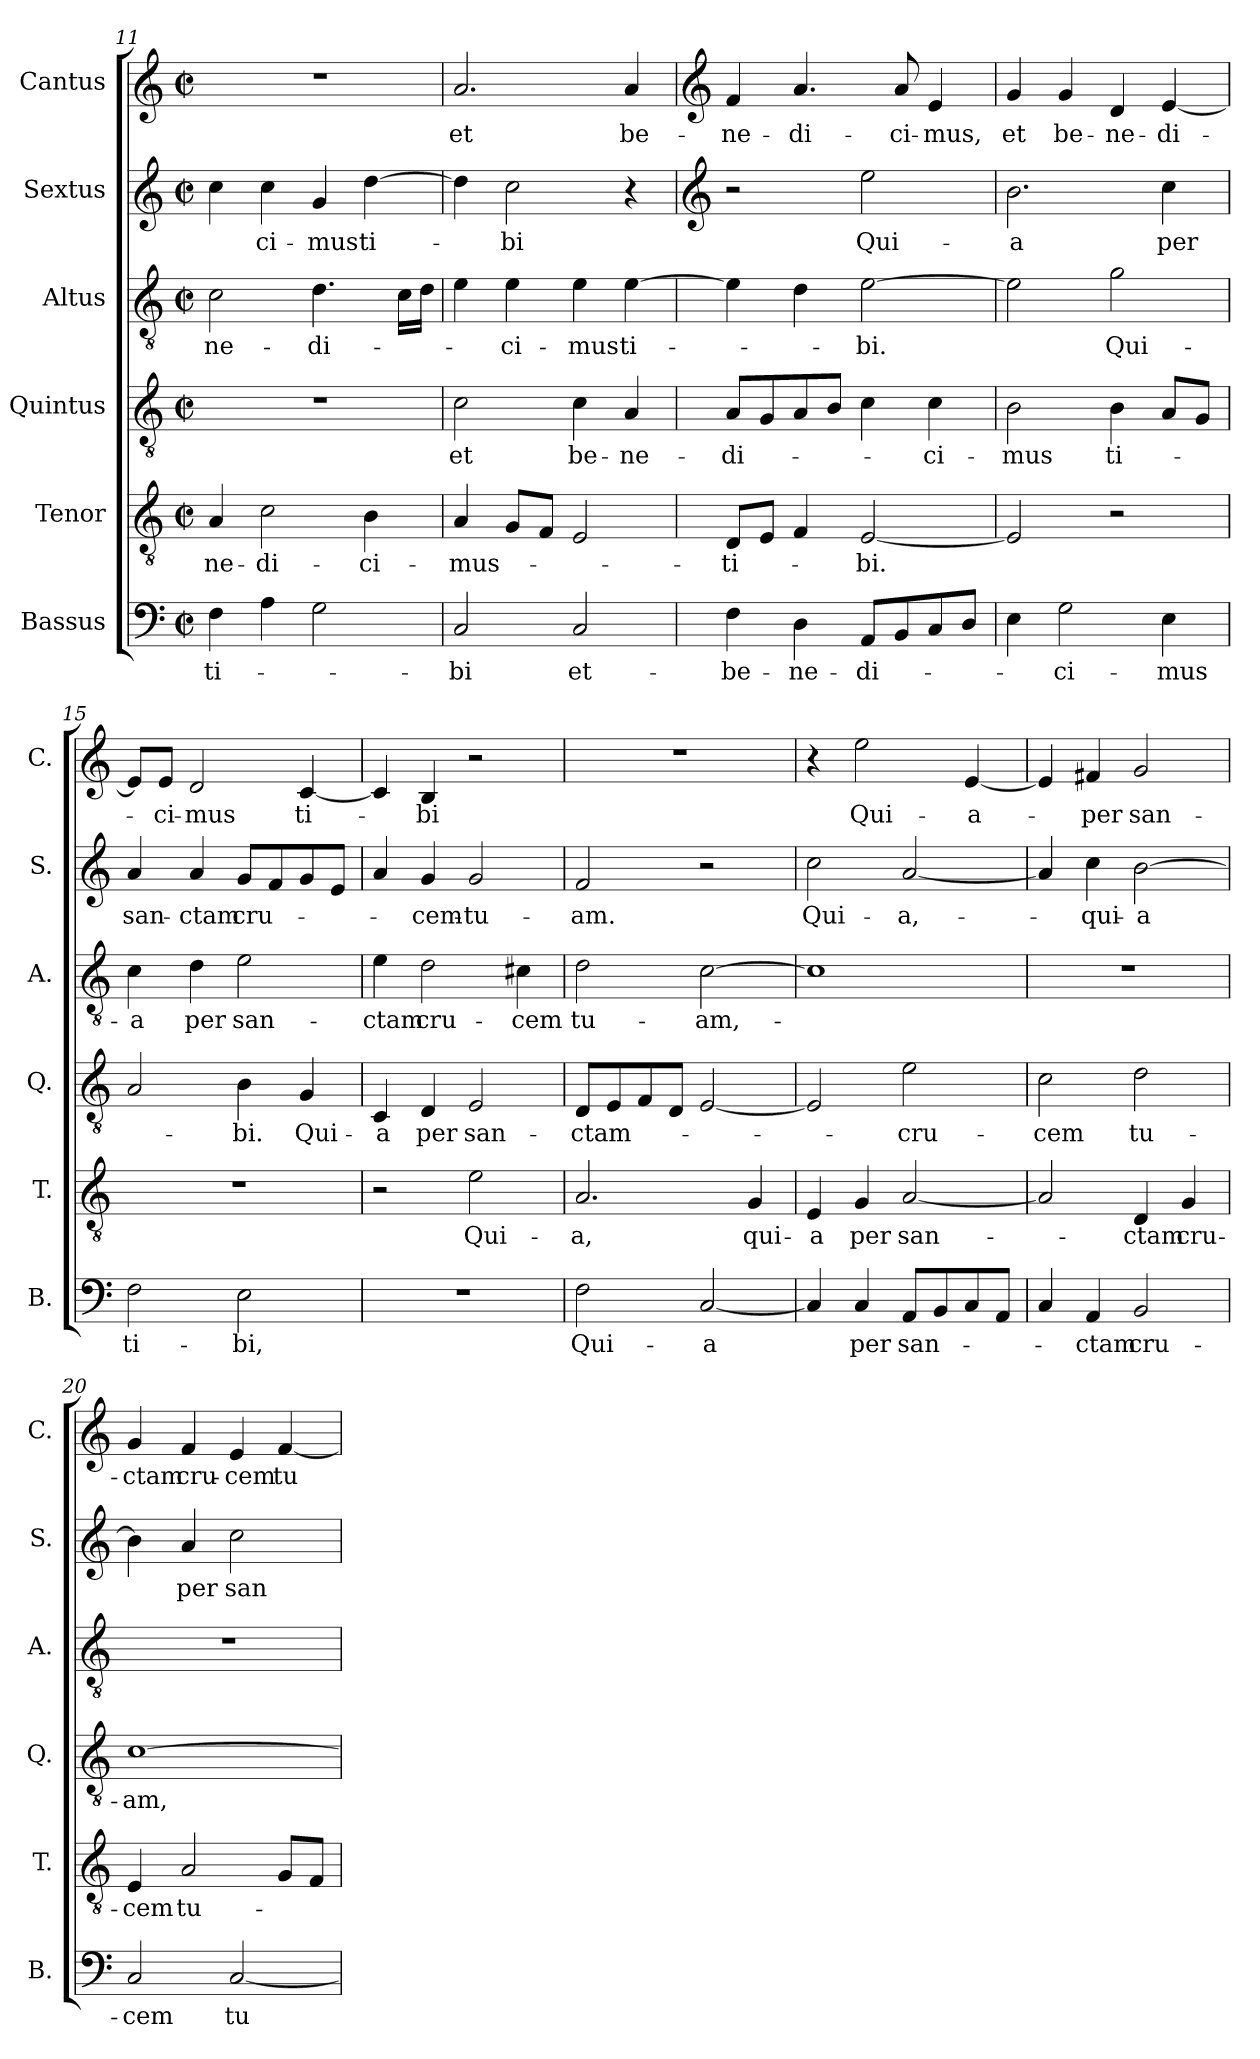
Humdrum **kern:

**kern	**text	**kern	**text	**kern	**text	**kern	**text	**kern	**text	**kern	**text
*part6	*part6	*part5	*part5	*part4	*part4	*part3	*part3	*part2	*part2	*part1	*part1
*staff6	*staff6	*staff5	*staff5	*staff4	*staff4	*staff3	*staff3	*staff2	*staff2	*staff1	*staff1
*I"Bassus	*	*I"Tenor	*	*I"Quintus	*	*I"Altus	*	*I"Sextus	*	*I"Cantus	*
*I'B.	*	*I'T.	*	*I'Q.	*	*I'A.	*	*I'S.	*	*I'C.	*
*clefF4	*	*clefGv2	*	*clefGv2	*	*clefGv2	*	*clefG2	*	*clefG2	*
*M2/2	*	*M2/2	*	*M2/2	*	*M2/2	*	*M2/2	*	*M2/2	*
*met(c|)	*	*met(c|)	*	*met(c|)	*	*met(c|)	*	*met(c|)	*	*met(c|)	*
=11	=11	=11	=11	=11	=11	=11	=11	=11	=11	=11	=11
!	!LO:LY:b:cj	!	!LO:LY:b:cj	!	!	!	!LO:LY:b:cj	!	!	!	!
4F\	ti-	4A/	-ne-	1r	.	2c\	-ne-	4cc\	.	1r	.
!	!	!	!LO:LY:b:cj	!	!	!	!	!	!LO:LY:b:cj	!	!
4A\	.	2c\	-di-	.	.	.	.	4cc\	-ci-	.	.
!	!	!	!	!	!	!	!LO:LY:b:cj	!	!LO:LY:b:cj	!	!
2G\	.	.	.	.	.	4.d\	-di-	4g/	-mus	.	.
!	!	!	!LO:LY:b:cj	!	!	!	!	!	!LO:LY:b:cj	!	!
.	.	4B\	-ci-	.	.	.	.	[>4dd\	ti-	.	.
.	.	.	.	.	.	16c\L	.	.	.	.	.
.	.	.	.	.	.	16d\J	.	.	.	.	.
=12	=12	=12	=12	=12	=12	=12	=12	=12	=12	=12	=12
!	!LO:LY:b:cj	!	!LO:LY:b:cj	!	!LO:LY:b:cj	!	!	!	!	!	!LO:LY:b:cj
2C/	-bi	4A/	-mus-	2c\	et	4e\	.	4dd\]	.	2.a/	et
!	!	!	!	!	!	!	!LO:LY:b:cj	!	!LO:LY:b:cj	!	!
.	.	8G/L	.	.	.	4e\	-ci-	2cc\	-bi	.	.
.	.	8F/J	.	.	.	.	.	.	.	.	.
!	!LO:LY:b:cj	!	!	!	!LO:LY:b:cj	!	!LO:LY:b:cj	!	!	!	!
2C/	et-	2E/	.	4c\	be-	4e\	-mus	.	.	.	.
!	!	!	!	!	!LO:LY:b:cj	!	!LO:LY:b:cj	!	!	!	!LO:LY:b:cj
.	.	.	.	4A/	-ne-	[<4e\	ti-	4r	.	4a/	be-
!!LO:PB:g=z
=13	=13	=13	=13	=13	=13	=13	=13	=13	=13	=13	=13
*	*	*	*	*	*	*	*	*clefG2	*	*clefG2	*
!	!LO:LY:b:cj	!	!LO:LY:b:cj	!	!LO:LY:b:cj	!	!	!	!	!	!LO:LY:b:cj
4F\	-be-	8D/L	-ti-	8A/L	-di-	4e\]	.	2r	.	4f/	-ne-
.	.	8E/J	.	8G/	.	.	.	.	.	.	.
!	!LO:LY:b:cj	!	!	!	!	!	!	!	!	!	!LO:LY:b:cj
4D\	-ne-	4F/	.	8A/	.	4d\	.	.	.	4.a/	-di-
.	.	.	.	8B/J	.	.	.	.	.	.	.
!	!LO:LY:b:cj	!	!LO:LY:b:cj	!	!	!	!LO:LY:b:cj	!	!LO:LY:b:cj	!	!
8AA/L	-di-	[<2E/	-bi.	4c\	.	[>2e\	-bi.	2ee\	Qui-	.	.
!	!	!	!	!	!	!	!	!	!	!	!LO:LY:b
8BB/	.	.	.	.	.	.	.	.	.	8a/	-ci-
!	!	!	!	!	!LO:LY:b:cj	!	!	!	!	!	!LO:LY:b:cj
8C/	.	.	.	4c\	-ci-	.	.	.	.	4e/	-mus,
8D/J	.	.	.	.	.	.	.	.	.	.	.
=14	=14	=14	=14	=14	=14	=14	=14	=14	=14	=14	=14
!	!	!	!	!	!LO:LY:b:cj	!	!	!	!LO:LY:b:cj	!	!LO:LY:b:cj
4E\	.	2E/]	.	2B\	-mus	2e\]	.	2.b\	-a	4g/	et
!	!LO:LY:b:cj	!	!	!	!	!	!	!	!	!	!LO:LY:b:cj
2G\	-ci-	.	.	.	.	.	.	.	.	4g/	be-
!	!	!	!	!	!LO:LY:b:cj	!	!LO:LY:b:cj	!	!	!	!LO:LY:b:cj
.	.	2r	.	4B\	ti-	2g\	Qui-	.	.	4d/	-ne-
!	!LO:LY:b:cj	!	!	!	!	!	!	!	!LO:LY:b:cj	!	!LO:LY:b:cj
4E\	-mus	.	.	8A/L	.	.	.	4cc\	per	[<4e/	-di-
.	.	.	.	8G/J	.	.	.	.	.	.	.
=15	=15	=15	=15	=15	=15	=15	=15	=15	=15	=15	=15
!	!LO:LY:b:cj	!	!	!	!	!	!LO:LY:b:cj	!	!LO:LY:b:cj	!	!
2F\	ti-	1r	.	2A/	.	4c\	-a	4a/	san-	8e/L]	.
!	!	!	!	!	!	!	!	!	!	!	!LO:LY:b
.	.	.	.	.	.	.	.	.	.	8e/J	-ci-
!	!	!	!	!	!	!	!LO:LY:b:cj	!	!LO:LY:b:cj	!	!LO:LY:b:cj
.	.	.	.	.	.	4d\	per	4a/	-ctam	2d/	-mus
!	!LO:LY:b:cj	!	!	!	!LO:LY:b:cj	!	!LO:LY:b:cj	!	!LO:LY:b:cj	!	!
2E\	-bi,	.	.	4B\	-bi.	2e\	san-	8g/L	cru-	.	.
.	.	.	.	.	.	.	.	8f/	.	.	.
!	!	!	!	!	!LO:LY:b:cj	!	!	!	!	!	!LO:LY:b:cj
.	.	.	.	4G/	Qui-	.	.	8g/	.	[<4c/	ti-
.	.	.	.	.	.	.	.	8e/J	.	.	.
=16	=16	=16	=16	=16	=16	=16	=16	=16	=16	=16	=16
!	!	!	!	!	!LO:LY:b:cj	!	!LO:LY:b:cj	!	!	!	!
1r	.	2r	.	4C/	-a	4e\	-ctam	4a/	.	4c/]	.
!	!	!	!	!	!LO:LY:b:cj	!	!LO:LY:b:cj	!	!LO:LY:b:cj	!	!LO:LY:b:cj
.	.	.	.	4D/	per	2d\	cru-	4g/	-cem-	4B/	-bi
!	!	!	!LO:LY:b:cj	!	!LO:LY:b:cj	!	!	!	!LO:LY:b:cj	!	!
.	.	2e\	Qui-	2E/	san-	.	.	2g/	-tu-	2r	.
!	!	!	!	!	!	!	!LO:LY:b:cj	!	!	!	!
.	.	.	.	.	.	4c#X\	-cem	.	.	.	.
=17	=17	=17	=17	=17	=17	=17	=17	=17	=17	=17	=17
!	!LO:LY:b:cj	!	!LO:LY:b:cj	!	!LO:LY:b:cj	!	!LO:LY:b:cj	!	!LO:LY:b:cj	!	!
2F\	Qui-	2.A/	-a,	8D/L	-ctam-	2d\	tu-	2f/	-am.	1r	.
.	.	.	.	8E/	.	.	.	.	.	.	.
.	.	.	.	8F/	.	.	.	.	.	.	.
.	.	.	.	8D/J	.	.	.	.	.	.	.
!	!LO:LY:b:cj	!	!	!	!	!	!LO:LY:b:cj	!	!	!	!
[>2C/	-a	.	.	[>2E/	.	[<2c\	-am,-	2r	.	.	.
!	!	!	!LO:LY:b:cj	!	!	!	!	!	!	!	!
.	.	4G/	qui-	.	.	.	.	.	.	.	.
!!LO:LB:g=z
=18	=18	=18	=18	=18	=18	=18	=18	=18	=18	=18	=18
!	!	!	!LO:LY:b:cj	!	!	!	!	!	!LO:LY:b:cj	!	!
4C/]	.	4E/	-a	2E/]	.	1c]	.	2cc\	Qui-	4r	.
!	!LO:LY:b:cj	!	!LO:LY:b:cj	!	!	!	!	!	!	!	!LO:LY:b:cj
4C/	per	4G/	per	.	.	.	.	.	.	2ee\	Qui-
!	!LO:LY:b:cj	!	!LO:LY:b:cj	!	!LO:LY:b:cj	!	!	!	!LO:LY:b:cj	!	!
8AA/L	san-	[<2A/	san-	2e\	-cru-	.	.	[<2a/	-a,-	.	.
8BB/	.	.	.	.	.	.	.	.	.	.	.
!	!	!	!	!	!	!	!	!	!	!	!LO:LY:b:cj
8C/	.	.	.	.	.	.	.	.	.	[<4e/	-a-
8AA/J	.	.	.	.	.	.	.	.	.	.	.
=19	=19	=19	=19	=19	=19	=19	=19	=19	=19	=19	=19
!	!	!	!	!	!LO:LY:b:cj	!	!	!	!	!	!
4C/	.	2A/]	.	2c\	-cem	1r	.	4a/]	.	4e/]	.
!	!LO:LY:b:cj	!	!	!	!	!	!	!	!LO:LY:b:cj	!	!LO:LY:b:cj
4AA/	-ctam	.	.	.	.	.	.	4cc\	-qui-	4f#X/	-per
!	!LO:LY:b:cj	!	!LO:LY:b:cj	!	!LO:LY:b:cj	!	!	!	!LO:LY:b:cj	!	!LO:LY:b:cj
2BB/	cru-	4D/	-ctam	2d\	tu-	.	.	[>2b\	-a	2g/	san-
!	!	!	!LO:LY:b:cj	!	!	!	!	!	!	!	!
.	.	4G/	cru-	.	.	.	.	.	.	.	.
=20	=20	=20	=20	=20	=20	=20	=20	=20	=20	=20	=20
!	!LO:LY:b:cj	!	!LO:LY:b:cj	!	!LO:LY:b:cj	!	!	!	!	!	!LO:LY:b:cj
2C/	-cem	4E/	-cem	[>1c	-am,	1r	.	4b\]	.	4g/	-ctam
!	!	!	!LO:LY:b:cj	!	!	!	!	!	!LO:LY:b:cj	!	!LO:LY:b
.	.	2A/	tu-	.	.	.	.	4a/	per	4f/	cru-
!	!LO:LY:b:cj	!	!	!	!	!	!	!	!LO:LY:b:cj	!	!LO:LY:b:rj
[<2C/	tu-	.	.	.	.	.	.	2cc\	san-	4e/	-cem
!	!	!	!	!	!	!	!	!	!	!	!LO:LY:b:cj
.	.	8G/L	.	.	.	.	.	.	.	[<4f/	tu-
.	.	8F/J	.	.	.	.	.	.	.	.	.
=	=	=	=	=	=	=	=	=	=	=	=
*-	*-	*-	*-	*-	*-	*-	*-	*-	*-	*-	*-
